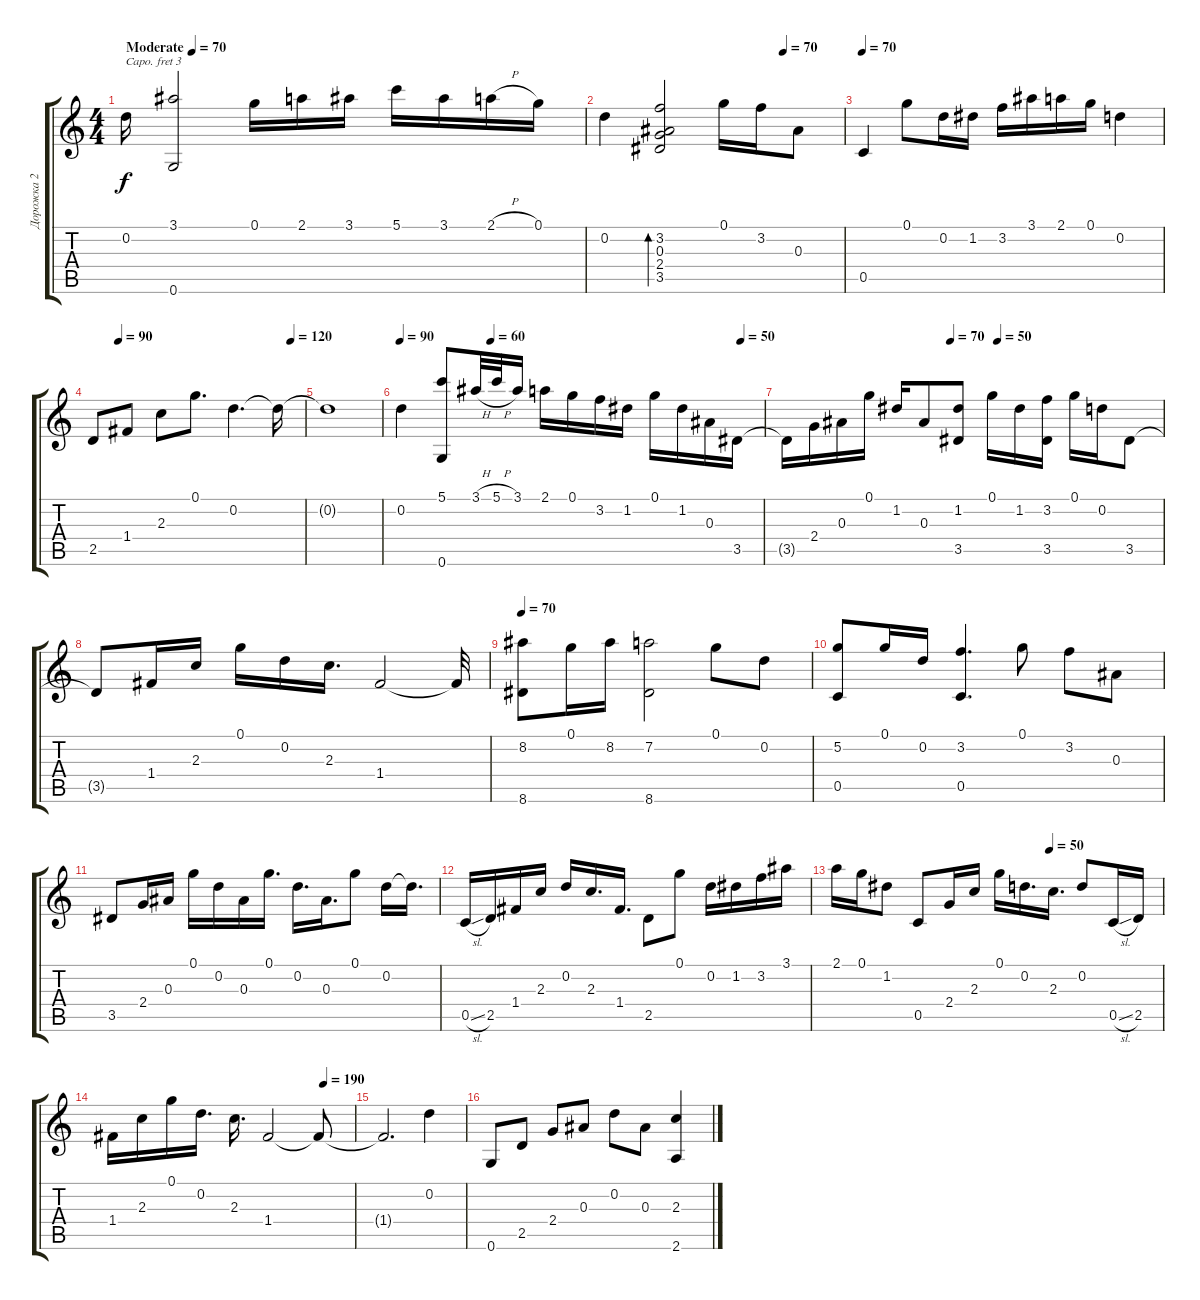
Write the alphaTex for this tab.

\track ("Дорожка 2" "Дорожка 2") {instrument acousticguitarsteel}
\staff {score tabs}
\capo 3
\tuning (E4 B3 G3 D3 A2 E2) {hide}
\ts (4 4)
\tempo (70 "Moderate")
\clef g2
\ks c
0.2.16{dy f instrument acousticguitarsteel} (3.1 0.6).2 0.1.16 2.1.16 3.1.16 5.1.16 3.1.16 2.1{h}.16 0.1.16 |
\tempo (70 0.75)
0.2.4 (3.2 0.3 2.4 3.5).2{bd 240} 0.1.16 3.2.16 0.3.8 |
\tempo 70
0.5.4 0.1.8 0.2.16 1.2.16 3.2.16 3.1.16 2.1.16 0.1.16 0.2.4 |
\tempo (90 0.125)
\tempo (120 0.9375)
2.5.8 1.4.8 2.3.8 0.1.8{d} 0.2.4{d} 0.2{t}.16 |
0.2{t}.1 |
\tempo 90
\tempo (60 0.25)
\tempo (50 0.9375)
0.2.4 (5.1 0.6).8 3.1{h}.32 5.1{h}.32 3.1.16 2.1.16 0.1.16 3.2.16 1.2.16 0.1.16 1.2.16 0.3.16 3.5.16 |
\tempo (70 0.4375)
\tempo (50 0.5625)
3.5{t}.16 2.4.16 0.3.16 0.1.16 1.2.16 0.3.8 (1.2 3.5).8 0.1.16 1.2.16 (3.2 3.5).16 0.1.16 0.2.16 3.5.8 |
3.5{t}.8 1.4.16 2.3.16 0.1.16 0.2.16 2.3.16{d} 1.4.2 1.4{t}.32 |
\tempo 70
(8.2 8.6).8 0.1.16 8.2.16 (7.2 8.6).2 0.1.8 0.2.8 |
(5.2 0.5).8 0.1.16 0.2.16 (3.2 0.5).4{d} 0.1.8 3.2.8 0.3.8 |
3.5.8 2.4.16 0.3.16 0.1.16 0.2.16 0.3.16 0.1.16{d} 0.2.16{d} 0.3.16{d} 0.1.8 0.2.16 0.2{t}.16{d} |
0.5{sl}.16 2.5.16 1.4.16 2.3.16 0.2.16 2.3.16{d} 1.4.16{d} 2.5.8 0.1.8 0.2.16 1.2.16 3.2.16 3.1.16 |
\tempo (50 0.65625)
2.1.16 0.1.16 1.2.8 0.5.8 2.4.16 2.3.16 0.1.16 0.2.16{d} 2.3.16{d} 0.2.8 0.5{sl}.16 2.5.16 |
\tempo (190 0.875)
1.4.16 2.3.16 0.1.16 0.2.16{d} 2.3.16{d} 1.4.2 1.4{t}.8 |
1.4{t}.2{d} 0.2.4 |
0.6.8 2.5.8 2.4.8 0.3.8 0.2.8 0.3.8 (2.3 2.6).4
